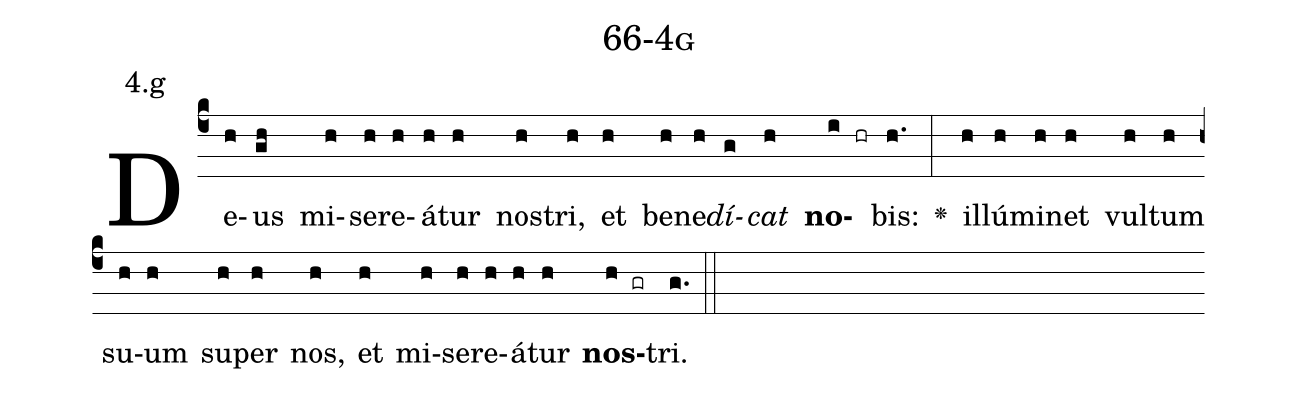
name: 66-4g;
annotation: 4.g;
%%
(c4)De(h)us(gh) mi(h)se(h)re(h)á(h)tur(h) nos(h)tri,(h) et(h) be(h)ne(h)<i>dí</i>(g)<i>cat</i>(h) <b>no</b>(i hr)bis:(h.) <v>\greheightstar</v>(:) il(h)lú(h)mi(h)net(h) vul(h)tum(h) su(h)um(h) su(h)per(h) nos,(h) et(h) mi(h)se(h)re(h)á(h)tur(h) <b>nos</b>(h gr)tri.(g.) (::)


%E(h) u(h) o(h) u(h) a(h) e.(g.) (::)
